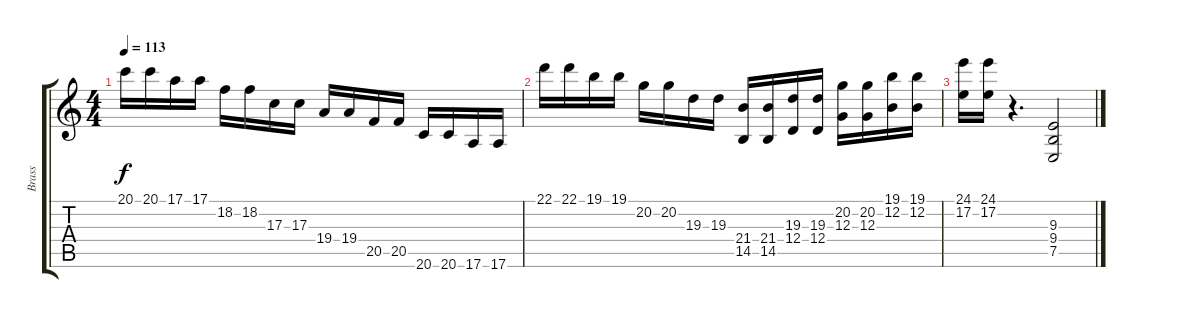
\track ("Brass" "Brass") {instrument frenchhorn}
\staff {score tabs}
\tuning (E4 B3 G3 D3 A2 E2) {hide}
\ts (4 4)
\tempo 113
\clef g2
\ks c
20.1.16{dy f} 20.1.16 17.1.16 17.1.16 18.2.16 18.2.16 17.3.16 17.3.16 19.4.16 19.4.16 20.5.16 20.5.16 20.6.16 20.6.16 17.6.16 17.6.16 |
22.1.16 22.1.16 19.1.16 19.1.16 20.2.16 20.2.16 19.3.16 19.3.16 (21.4 14.5).16 (21.4 14.5).16 (19.3 12.4).16 (19.3 12.4).16 (20.2 12.3).16 (20.2 12.3).16 (19.1 12.2).16 (19.1 12.2).16 |
(24.1 17.2).16 (24.1 17.2).16 r.4{d} (9.3 9.4 7.5).2
